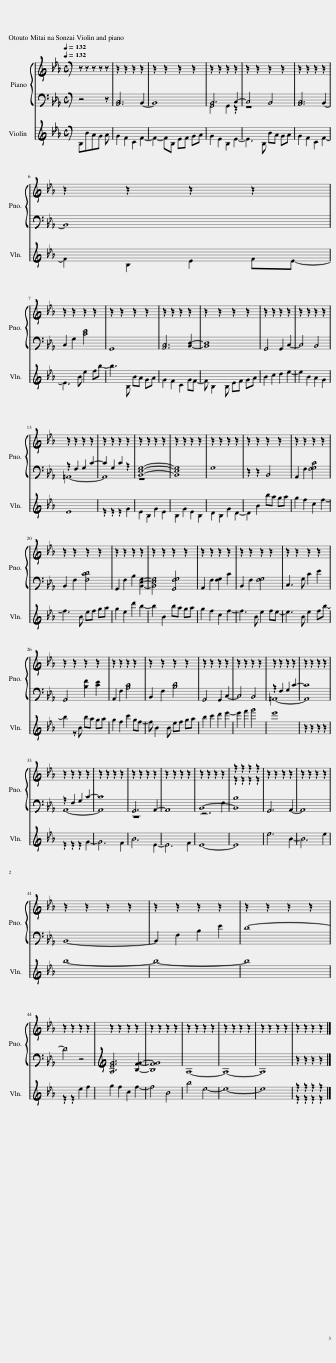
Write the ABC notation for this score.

X:1
%%score ( 1 2 ) 3
L:1/8
Q:1/4=132
M:4/4
I:linebreak $
K:Eb
V:1 bass
V:2 bass
V:3 treble
V:1
 z4 z | [A,,C,]6 B,,2- | B,,8 | B,,6 C,2- | C,4 B,,4 | %5
 [A,,C,]6 B,,2- |$ B,,8 |$ C,2 G,2 [CE]4 | G,,8 | [A,,C,]6 [B,,D,]2- | %10
 [B,,D,]8 | G,,4 G,,2 C,2- | C,4 B,,4 |$ z2 F,2 G,2 C2- | C2 G,2 C2 z2 | %15
 [B,,E,G,]8- | [B,,E,G,]8 | G,8 | z2 z2 B,,4 | A,,2 F,2 [F,G,C]4 |$ %20
 B,,2 F,2 [F,CD]4 | G,,2 F,2 B,2 [B,,E,G,]2- | [B,,E,G,]4 [G,,F,G,]4 | A,,2 F,2 [F,G,]2 C2 | B,,2 F,2 [F,G,]4 | %25
 C,3 G, C2 E2 |$ G,,4 [B,F]2 [CE]2 | A,,2 F,2 [A,C]4 | B,,2 F,2 [B,D]4 | G,,4 G,,2 C,2- | %30
 C,4 B,,4 | z2 F,2 G,2 C2- | C8 |$ z2 F,2 G,2 C2- | C8 | %35
 G,,6 A,,2- | A,,8 | B,,8- | B,,8 | G,,6 A,,2- | %40
 A,,8 |$ B,,8- | B,,2 F,2 B,2 E2 | D8- |$ D4 z4 | %45
 [A,EG]6 [B,FG]2- | [B,FG]8 | A,8- | A,8- | A,8 | %50
 z2 z2 z2 z2 |] %51
V:2
 x5 | x8 | x8 | G,,4 G,,2 z2 | z8 | %5
 x8 |$ x8 |$ x8 | x8 | x8 | %10
 x8 | x8 | x8 |$ =A,,8- | A,,8 | %15
 z8 | x8 | x8 | x8 | x8 |$ %20
 x8 | x8 | x8 | x8 | x8 | %25
 x8 |$ x8 | x8 | x8 | x8 | %30
 x8 | =A,,8- | A,,8 |$ A,,8- | A,,8 | %35
 z8 | x8 | z6 F,2 | B,8 | x8 | %40
 x8 |$ x8 | x8 | x8 |$ x8 | %45
 x8 | x8 | x8 | x8 | x8 | %50
 x8 |] %51
V:3
 B,BAG A | G2 F2 C2 F2- | F2- FB, EF GA | G2 E2 B,2 E2- | E3 B, BA GA | %5
 G2 F2 C2 F2- |$ F2 B,2 E2 FE- |$ E3 B e2 fb- | b3 B, BA GA | G2 F2 C2 GF- | %10
 F B,2 B, EF GA | B2 c2 d2 e2- | e2 B2 A2 G2 |$ E8 | z2 z2 z2 G2 | %15
 E2 B,2 G2 E2 | B,2 G2 E2 B,2 | D2 B,2 G2 D2- | D2 B2 ba ga | g2 f2 c2 f2- |$ %20
 f3 B ef ga | g2 e2 d'2 b2- | b2 B2 ba ga | g2 f2 c2 f2- | f3 B e2 fe- | %25
 e3 B e2 fb- |$ b2 z B ba ga | g2 f2 c'2 gf- | f B2 B ef ga | b2 c'2 d'2 e'2- | %30
 e'2 f'2 g'4 | e'8 | x8 |$ z2 z2 z2 G2- | G6 F2 | %35
 B6 E2- | E6 F2 | E8- | E8 | e6 B2- | %40
 B6 e2 |$ b8- | b8- | b8 |$ z2 z2 e2 f2 | %45
 g2 f2 c2 f2- | f4 B4 | b4 e4- | e8- | e8 | %50
 z2 z2 z2 z2 |] %51
